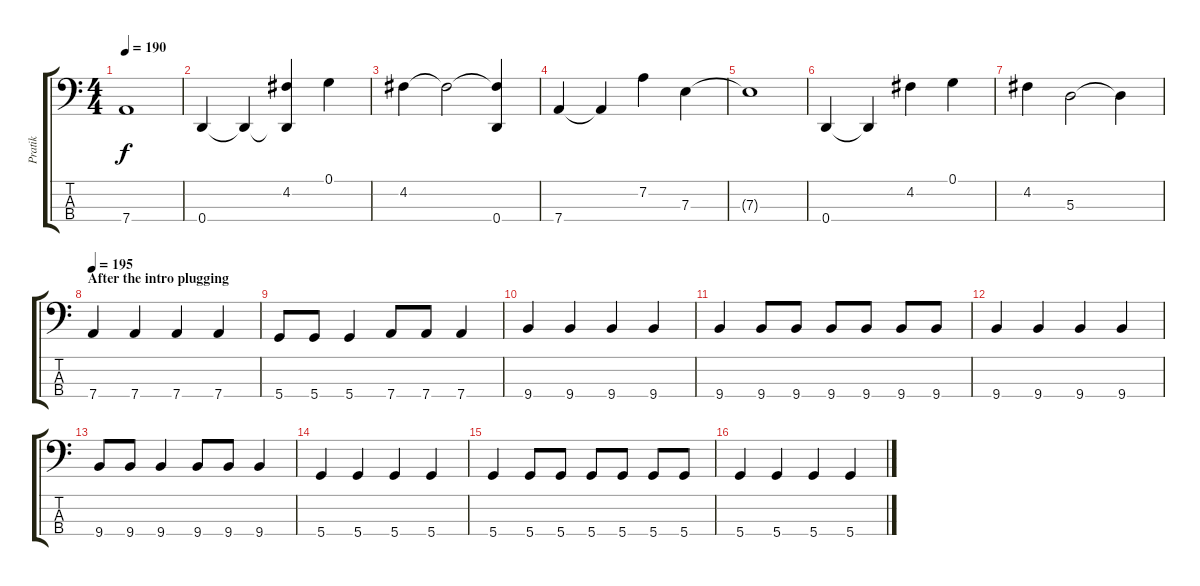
\track ("Pratik" "Pratik") {instrument electricbassfinger}
\staff {score tabs}
\tuning (G2 D2 A1 D1) {hide}
\ts (4 4)
\tempo 190
\clef f4
\ks c
7.4{t}.1{dy f} |
0.4.4 0.4{t}.4 (4.2 0.4{t}).4 0.1.4 |
4.2.4 4.2{t}.2 (4.2{t} 0.4).4 |
7.4.4 7.4{t}.4 7.2.4 7.3.4 |
7.3{t}.1 |
0.4.4 0.4{t}.4 4.2.4 0.1.4 |
4.2.4 5.3.2 5.3{t}.4 |
\section ("" "After the intro plugging")
\tempo 195
7.4.4 7.4.4 7.4.4 7.4.4 |
5.4.8 5.4.8 5.4.4 7.4.8 7.4.8 7.4.4 |
9.4.4 9.4.4 9.4.4 9.4.4 |
9.4.4 9.4.8 9.4.8 9.4.8 9.4.8 9.4.8 9.4.8 |
9.4.4 9.4.4 9.4.4 9.4.4 |
9.4.8 9.4.8 9.4.4 9.4.8 9.4.8 9.4.4 |
5.4.4 5.4.4 5.4.4 5.4.4 |
5.4.4 5.4.8 5.4.8 5.4.8 5.4.8 5.4.8 5.4.8 |
5.4.4 5.4.4 5.4.4 5.4.4
